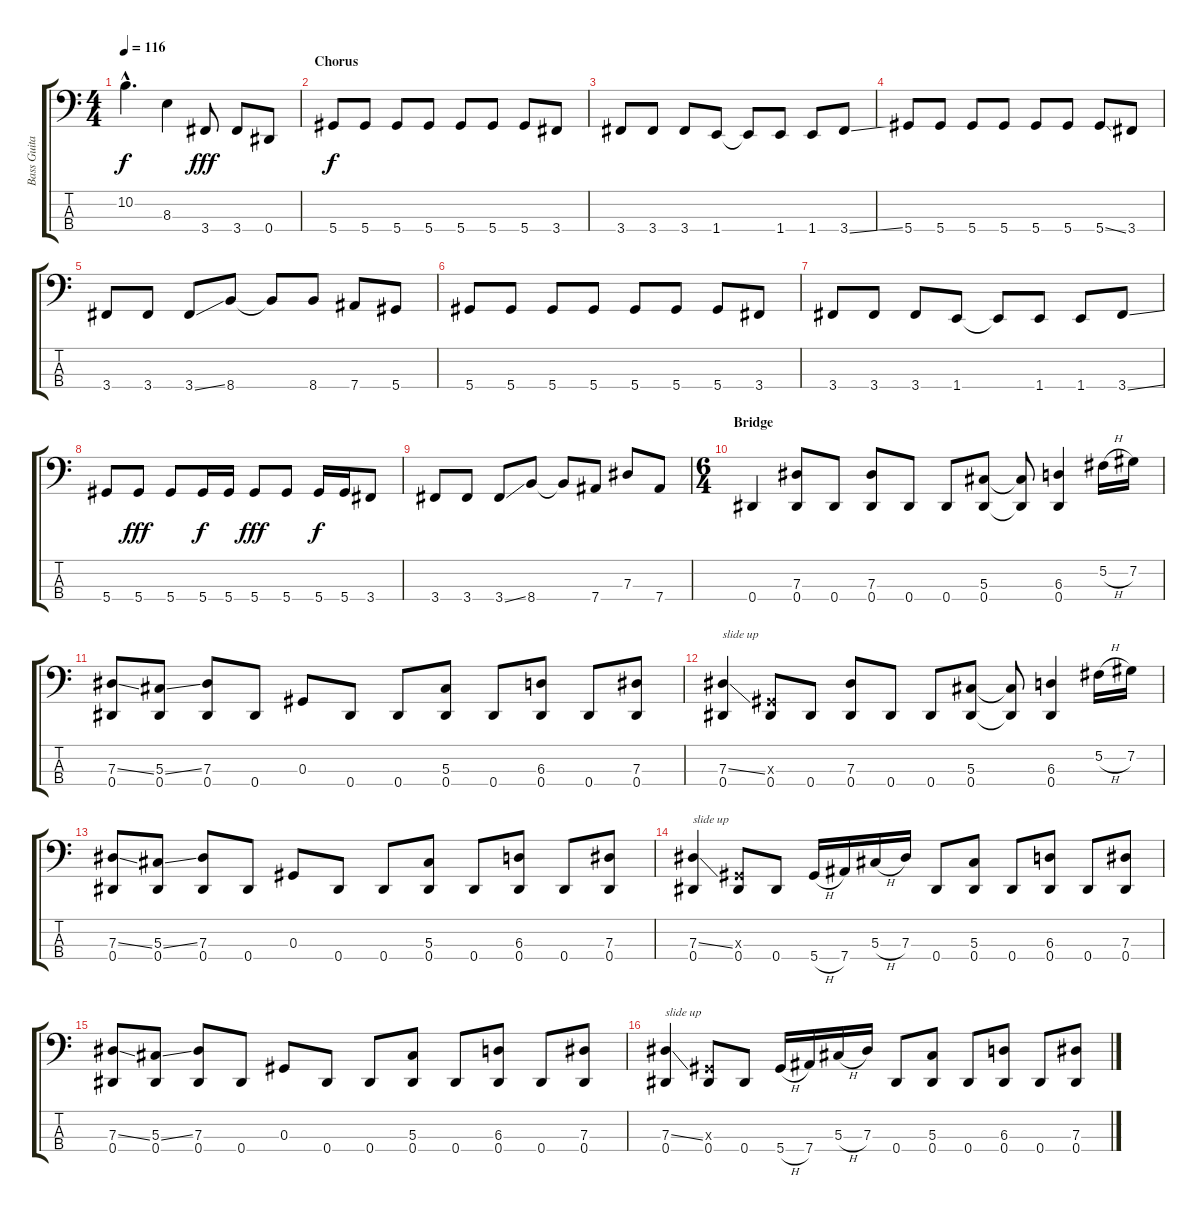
\track ("Bass Guitar" "Bass Guita") {instrument electricbasspick}
\staff {score tabs}
\tuning (Gb2 Db2 Ab1 Eb1) {hide}
\ts (4 4)
\tempo 116
\clef f4
\ks c
10.2{hac}.4{d dy f} 8.3.4 3.4.8{dy fff} 3.4.8 0.4.8 |
\section ("" "Chorus")
5.4.8{dy f} 5.4.8 5.4.8 5.4.8 5.4.8 5.4.8 5.4.8 3.4.8 |
3.4.8 3.4.8 3.4.8 1.4.8 1.4{t}.8 1.4.8 1.4.8 3.4{ss}.8 |
5.4.8 5.4.8 5.4.8 5.4.8 5.4.8 5.4.8 5.4{ss}.8 3.4.8 |
3.4.8 3.4.8 3.4{ss}.8 8.4.8 8.4{t}.8 8.4.8 7.4.8 5.4.8 |
5.4.8 5.4.8 5.4.8 5.4.8 5.4.8 5.4.8 5.4.8 3.4.8 |
3.4.8 3.4.8 3.4.8 1.4.8 1.4{t}.8 1.4.8 1.4.8 3.4{ss}.8 |
5.4.8 5.4.8{dy fff} 5.4.8 5.4.16{dy f} 5.4.16 5.4.8{dy fff} 5.4.8 5.4.16{dy f} 5.4.16 3.4.8 |
3.4.8 3.4.8 3.4{ss}.8 8.4.8 8.4{t}.8 7.4.8 7.3.8 7.4.8 |
\ts (6 4)
\section ("" "Bridge")
0.4.4 (7.3 0.4).8 0.4.8 (7.3 0.4).8 0.4.8 0.4.8 (5.3 0.4).8 (5.3{t} 0.4{t}).8 (6.3 0.4).4 5.2{h}.16 7.2.16 |
(7.3{ss} 0.4).8 (5.3{ss} 0.4).8 (7.3 0.4).8 0.4.8 0.3.8 0.4.8 0.4.8 (5.3 0.4).8 0.4.8 (6.3 0.4).8 0.4.8 (7.3 0.4).8 |
(7.3{ss} 0.4).4{txt "slide up "} (0.3{x} 0.4).8 0.4.8 (7.3 0.4).8 0.4.8 0.4.8 (5.3 0.4).8 (5.3{t} 0.4{t}).8 (6.3 0.4).4 5.2{h}.16 7.2.16 |
(7.3{ss} 0.4).8 (5.3{ss} 0.4).8 (7.3 0.4).8 0.4.8 0.3.8 0.4.8 0.4.8 (5.3 0.4).8 0.4.8 (6.3 0.4).8 0.4.8 (7.3 0.4).8 |
(7.3{ss} 0.4).4{txt "slide up "} (0.3{x} 0.4).8 0.4.8 5.4{h}.16 7.4.16 5.3{h}.16 7.3.16 0.4.8 (5.3 0.4).8 0.4.8 (6.3 0.4).8 0.4.8 (7.3 0.4).8 |
(7.3{ss} 0.4).8 (5.3{ss} 0.4).8 (7.3 0.4).8 0.4.8 0.3.8 0.4.8 0.4.8 (5.3 0.4).8 0.4.8 (6.3 0.4).8 0.4.8 (7.3 0.4).8 |
(7.3{ss} 0.4).4{txt "slide up "} (0.3{x} 0.4).8 0.4.8 5.4{h}.16 7.4.16 5.3{h}.16 7.3.16 0.4.8 (5.3 0.4).8 0.4.8 (6.3 0.4).8 0.4.8 (7.3 0.4).8
